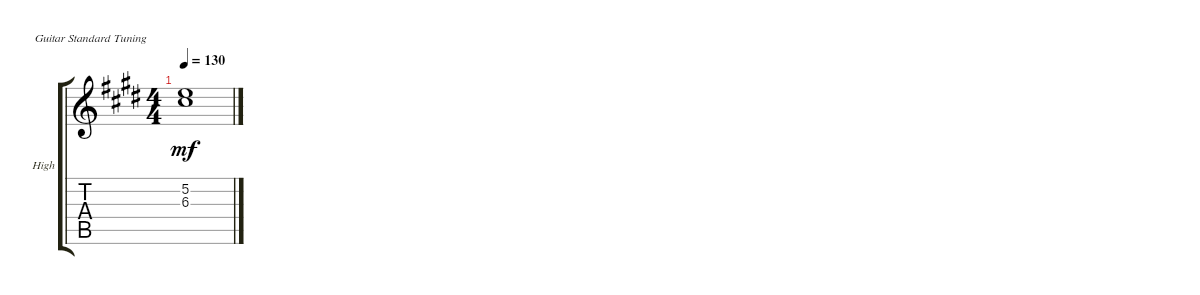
\defaultSystemsLayout 4
\bracketExtendMode groupsimilarinstruments
\firstSystemTrackNameOrientation horizontal
\otherSystemsTrackNameOrientation horizontal
\chordDiagramsInScore
\track ("High Lead" "High") {instrument electricguitarclean}
\staff {score tabs}
\tuning (E4 B3 G3 D3 A2 E2)
\ts (4 4)
\tempo 130
\clef g2
\ks e
(6.3{t} 5.2{t}).1{dy mf}
